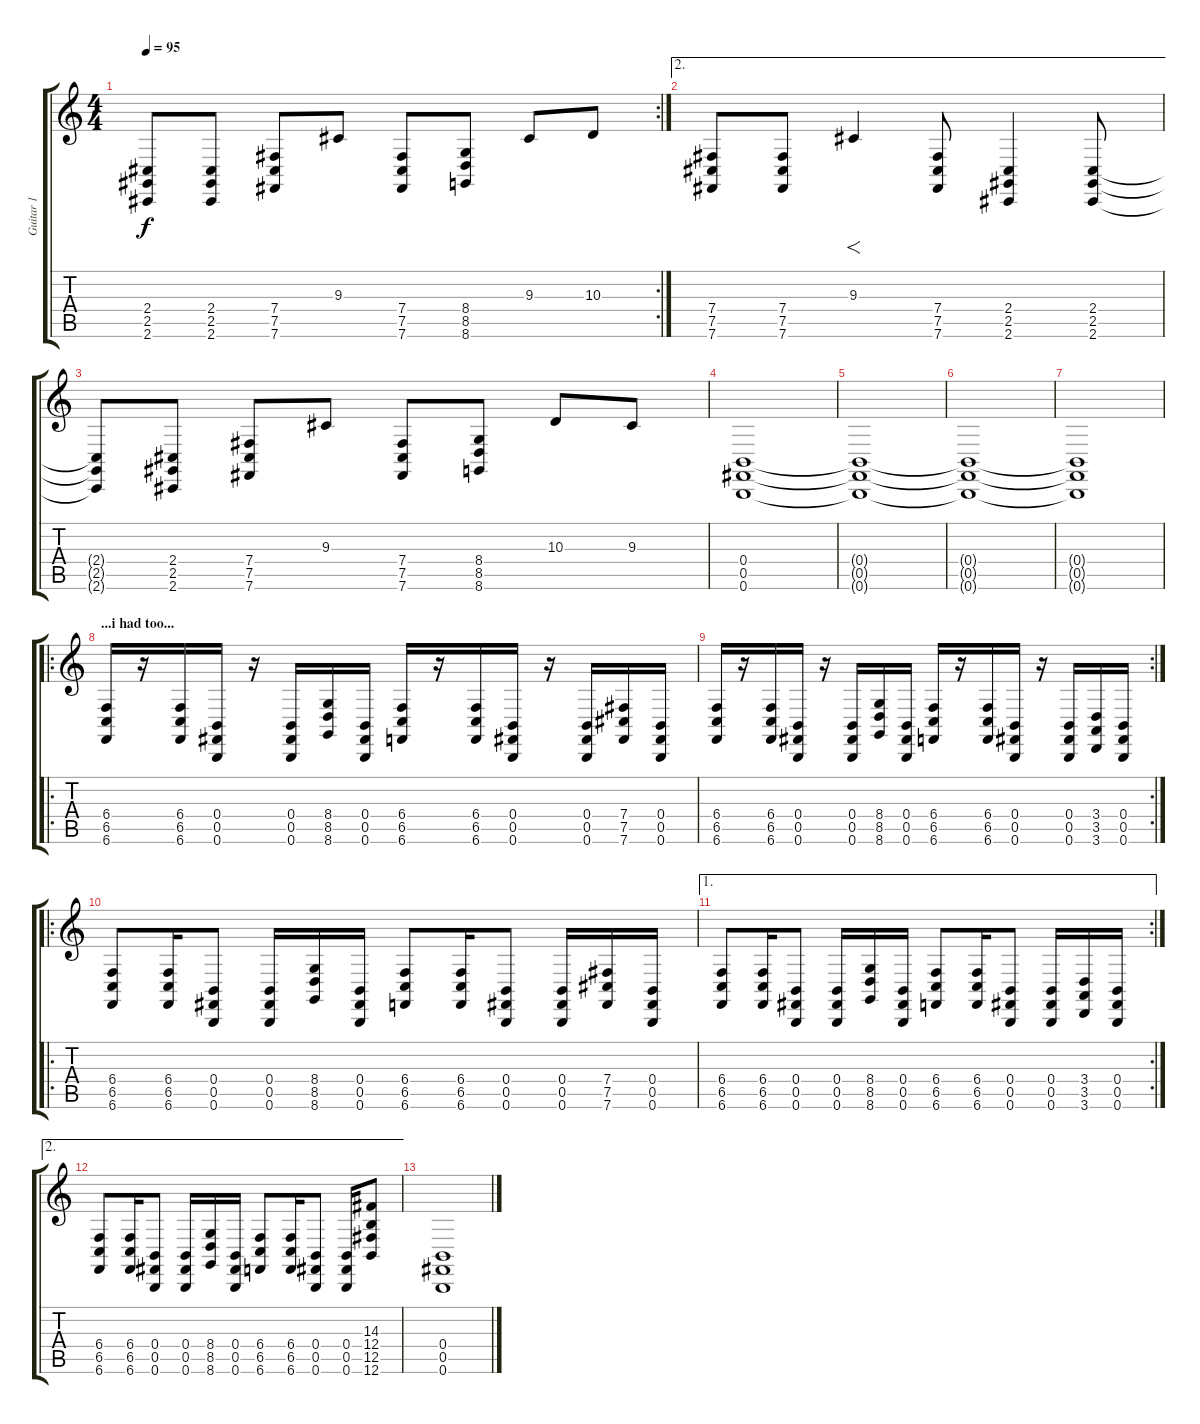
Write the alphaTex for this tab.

\track ("Guitar 1" "Guitar 1") {instrument lead2sawtooth}
\staff {score tabs}
\tuning (Db4 Ab3 E3 B2 Gb2 B1) {hide}
\rc 2
\ts (4 4)
\tempo 95
\clef g2
\ks c
(2.4{t} 2.5{t} 2.6{t}).8{dy f} (2.4 2.5 2.6).8 (7.4 7.5 7.6).8 9.3.8 (7.4 7.5 7.6).8 (8.4 8.5 8.6).8 9.3.8 10.3.8 |
\ae 2
(7.4 7.5 7.6).8 (7.4 7.5 7.6).8 9.3.4{f} (7.4 7.5 7.6).8 (2.4 2.5 2.6).4 (2.4 2.5 2.6).8 |
(2.4{t} 2.5{t} 2.6{t}).8 (2.4 2.5 2.6).8 (7.4 7.5 7.6).8 9.3.8 (7.4 7.5 7.6).8 (8.4 8.5 8.6).8 10.3.8 9.3.8 |
(0.4 0.5 0.6).1{volume 6} |
(0.4{t} 0.5{t} 0.6{t}).1 |
(0.4{t} 0.5{t} 0.6{t}).1{volume 0} |
(0.4{t} 0.5{t} 0.6{t}).1 |
\ro
\section ("" "...i had too...")
(6.4 6.5 6.6).16{volume 16} r.16 (6.4 6.5 6.6).16 (0.4 0.5 0.6).16 r.16 (0.4 0.5 0.6).16 (8.4 8.5 8.6).16 (0.4 0.5 0.6).16 (6.4 6.5 6.6).16 r.16 (6.4 6.5 6.6).16 (0.4 0.5 0.6).16 r.16 (0.4 0.5 0.6).16 (7.4 7.5 7.6).16 (0.4 0.5 0.6).16 |
\rc 2
(6.4 6.5 6.6).16 r.16 (6.4 6.5 6.6).16 (0.4 0.5 0.6).16 r.16 (0.4 0.5 0.6).16 (8.4 8.5 8.6).16 (0.4 0.5 0.6).16 (6.4 6.5 6.6).16 r.16 (6.4 6.5 6.6).16 (0.4 0.5 0.6).16 r.16 (0.4 0.5 0.6).16 (3.4 3.5 3.6).16 (0.4 0.5 0.6).16 |
\ro
(6.4 6.5 6.6).8 (6.4 6.5 6.6).16 (0.4 0.5 0.6).8 (0.4 0.5 0.6).16 (8.4 8.5 8.6).16 (0.4 0.5 0.6).16 (6.4 6.5 6.6).8 (6.4 6.5 6.6).16 (0.4 0.5 0.6).8 (0.4 0.5 0.6).16 (7.4 7.5 7.6).16 (0.4 0.5 0.6).16 |
\ae 1
\rc 2
(6.4 6.5 6.6).8 (6.4 6.5 6.6).16 (0.4 0.5 0.6).8 (0.4 0.5 0.6).16 (8.4 8.5 8.6).16 (0.4 0.5 0.6).16 (6.4 6.5 6.6).8 (6.4 6.5 6.6).16 (0.4 0.5 0.6).8 (0.4 0.5 0.6).16 (3.4 3.5 3.6).16 (0.4 0.5 0.6).16 |
\ae 2
(6.4 6.5 6.6).8 (6.4 6.5 6.6).16 (0.4 0.5 0.6).8 (0.4 0.5 0.6).16 (8.4 8.5 8.6).16 (0.4 0.5 0.6).16 (6.4 6.5 6.6).8 (6.4 6.5 6.6).16 (0.4 0.5 0.6).8 (0.4 0.5 0.6).16 (14.3 12.4 12.5 12.6).8 |
(0.4 0.5 0.6).1
